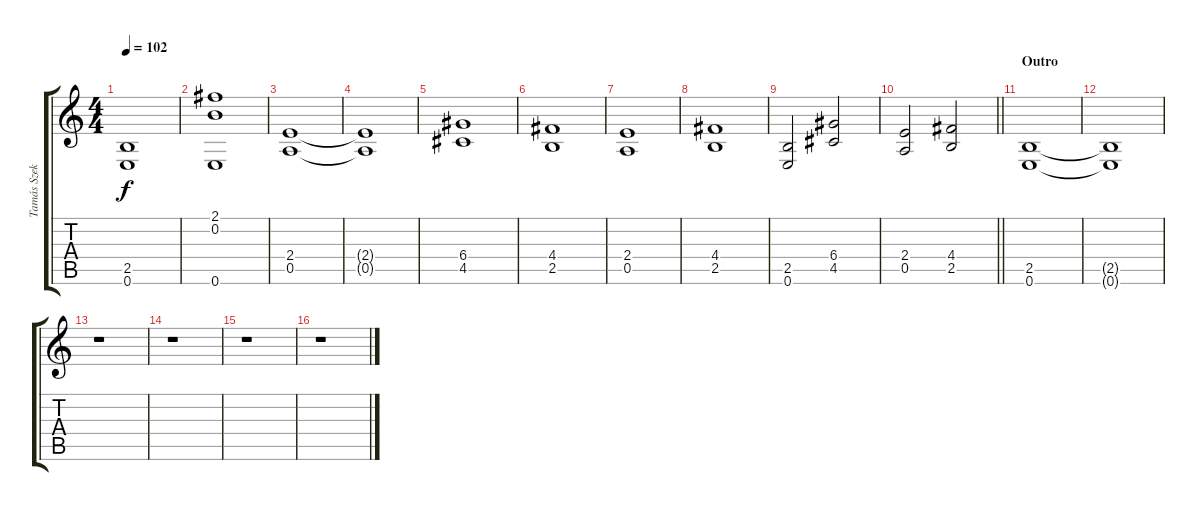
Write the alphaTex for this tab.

\track ("Tamás Szekeres - Overdriven (Left)" "Tamás Szek") {instrument overdrivenguitar}
\staff {score tabs}
\tuning (E4 B3 G3 D3 A2 E2) {hide}
\ts (4 4)
\tempo 102
\clef g2
\ks c
(2.5 0.6).1{dy f} |
(2.1 0.2 0.6).1 |
(2.4 0.5).1 |
(2.4{t} 0.5{t}).1 |
(6.4 4.5).1 |
(4.4 2.5).1 |
(2.4 0.5).1 |
(4.4 2.5).1 |
(2.5 0.6).2 (6.4 4.5).2 |
\barLineRight lightlight
(2.4 0.5).2 (4.4 2.5).2 |
\section ("" "Outro")
(2.5 0.6).1 |
(2.5{t} 0.6{t}).1 |
r.1 |
r.1 |
r.1 |
r.1
